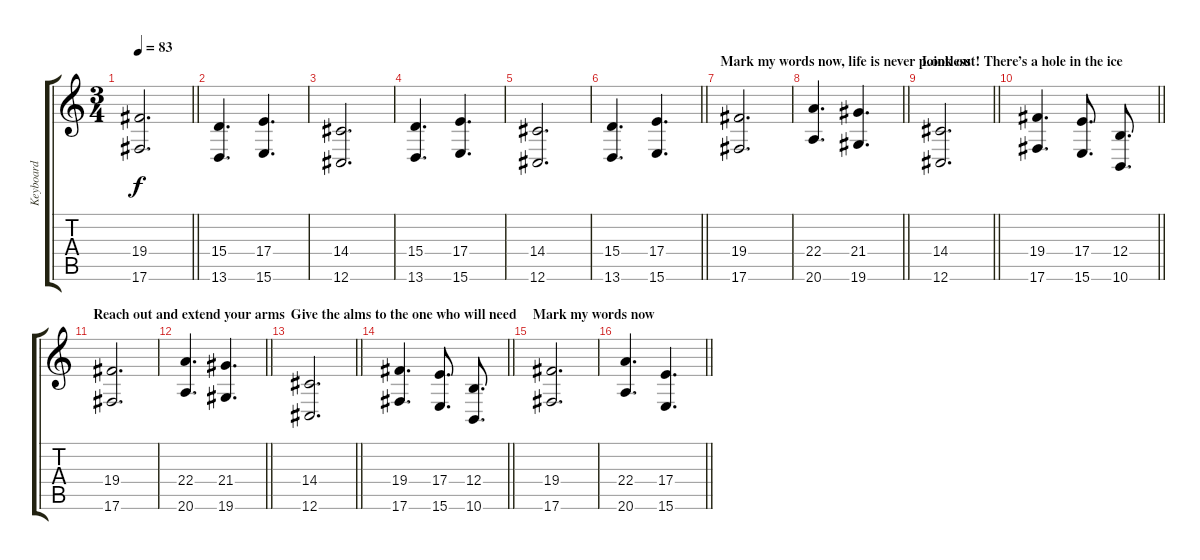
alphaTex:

\track ("Keyboard" "Keyboard") {instrument acousticgrandpiano}
\staff {score tabs}
\tuning (Db4 Ab3 E3 B2 Gb2 Db2) {hide}
\ts (3 4)
\tempo 83
\clef g2
\barLineRight lightlight
\ks c
(19.4 17.6).2{d dy f} |
(15.4 13.6).4{d} (17.4 15.6).4{d} |
(14.4 12.6).2{d} |
(15.4 13.6).4{d} (17.4 15.6).4{d} |
(14.4 12.6).2{d} |
\barLineRight lightlight
(15.4 13.6).4{d} (17.4 15.6).4{d} |
\section ("" "Mark my words now, life is never pointless")
(19.4 17.6).2{d} |
\barLineRight lightlight
(22.4 20.6).4{d} (21.4 19.6).4{d} |
\section ("" "Look out! There’s a hole in the ice")
\barLineRight lightlight
(14.4 12.6).2{d} |
\barLineRight lightlight
(19.4 17.6).4{d} (17.4 15.6).8{d} (12.4 10.6).8{d} |
\section ("" "Reach out and extend your arms")
(19.4 17.6).2{d} |
\barLineRight lightlight
(22.4 20.6).4{d} (21.4 19.6).4{d} |
\section ("" "Give the alms to the one who will need")
\barLineRight lightlight
(14.4 12.6).2{d} |
\barLineRight lightlight
(19.4 17.6).4{d} (17.4 15.6).8{d} (12.4 10.6).8{d} |
\section ("" "Mark my words now")
(19.4 17.6).2{d} |
\barLineRight lightlight
(22.4 20.6).4{d} (17.4 15.6).4{d}
